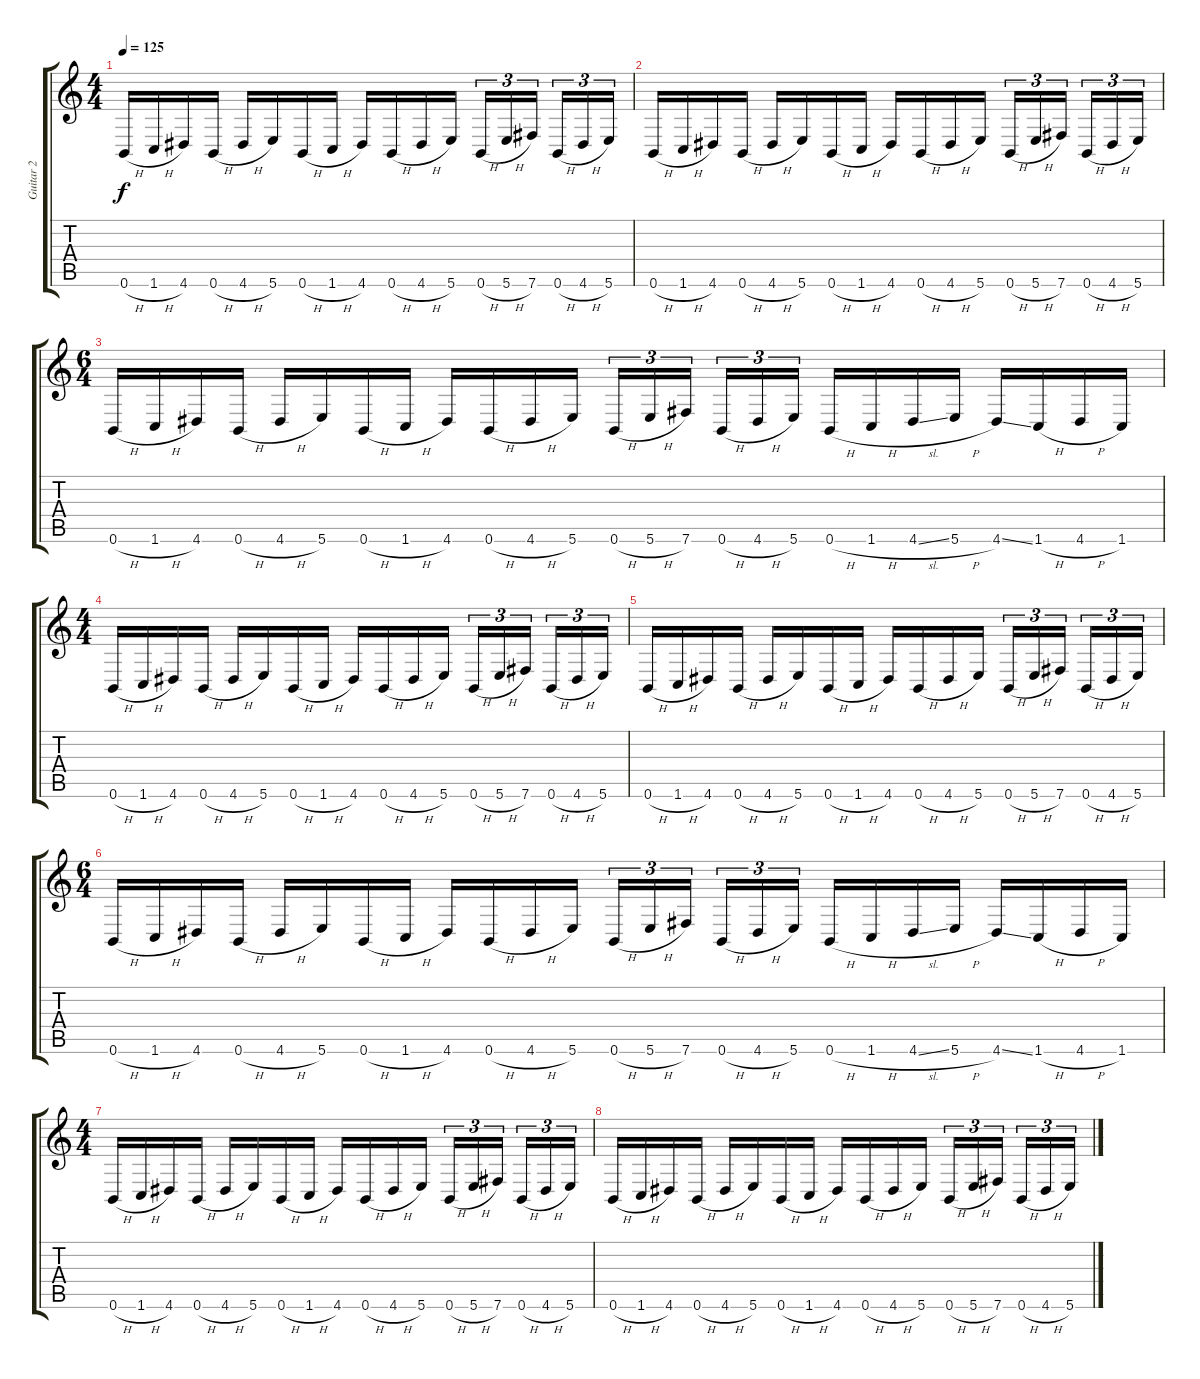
\track ("Guitar 2" "Guitar 2") {instrument distortionguitar}
\staff {score tabs}
\tuning (Db4 Ab3 E3 B2 Gb2 B1) {hide}
\ts (4 4)
\section ("" "")
\tempo 125
\clef g2
\ks c
0.6{h}.16{dy f balance 16} 1.6{h}.16 4.6.16 0.6{h}.16 4.6{h}.16 5.6.16 0.6{h}.16 1.6{h}.16 4.6.16 0.6{h}.16 4.6{h}.16 5.6.16 0.6{h}.16{tu (3 2)} 5.6{h}.16{tu (3 2)} 7.6.16{tu (3 2) beam splitsecondary} 0.6{h}.16{tu (3 2)} 4.6{h}.16{tu (3 2)} 5.6.16{tu (3 2)} |
0.6{h}.16 1.6{h}.16 4.6.16 0.6{h}.16 4.6{h}.16 5.6.16 0.6{h}.16 1.6{h}.16 4.6.16 0.6{h}.16 4.6{h}.16 5.6.16 0.6{h}.16{tu (3 2)} 5.6{h}.16{tu (3 2)} 7.6.16{tu (3 2) beam splitsecondary} 0.6{h}.16{tu (3 2)} 4.6{h}.16{tu (3 2)} 5.6.16{tu (3 2)} |
\ts (6 4)
0.6{h}.16 1.6{h}.16 4.6.16 0.6{h}.16 4.6{h}.16 5.6.16 0.6{h}.16 1.6{h}.16 4.6.16 0.6{h}.16 4.6{h}.16 5.6.16 0.6{h}.16{tu (3 2)} 5.6{h}.16{tu (3 2)} 7.6.16{tu (3 2) beam splitsecondary} 0.6{h}.16{tu (3 2)} 4.6{h}.16{tu (3 2)} 5.6.16{tu (3 2) beam splitsecondary} 0.6{h}.16 1.6{h}.16 4.6{sl}.16 5.6{h}.16 4.6{ss}.16 1.6{h}.16 4.6{h}.16 1.6.16 |
\ts (4 4)
0.6{h}.16 1.6{h}.16 4.6.16 0.6{h}.16 4.6{h}.16 5.6.16 0.6{h}.16 1.6{h}.16 4.6.16 0.6{h}.16 4.6{h}.16 5.6.16 0.6{h}.16{tu (3 2)} 5.6{h}.16{tu (3 2)} 7.6.16{tu (3 2) beam splitsecondary} 0.6{h}.16{tu (3 2)} 4.6{h}.16{tu (3 2)} 5.6.16{tu (3 2)} |
0.6{h}.16 1.6{h}.16 4.6.16 0.6{h}.16 4.6{h}.16 5.6.16 0.6{h}.16 1.6{h}.16 4.6.16 0.6{h}.16 4.6{h}.16 5.6.16 0.6{h}.16{tu (3 2)} 5.6{h}.16{tu (3 2)} 7.6.16{tu (3 2) beam splitsecondary} 0.6{h}.16{tu (3 2)} 4.6{h}.16{tu (3 2)} 5.6.16{tu (3 2)} |
\ts (6 4)
0.6{h}.16 1.6{h}.16 4.6.16 0.6{h}.16 4.6{h}.16 5.6.16 0.6{h}.16 1.6{h}.16 4.6.16 0.6{h}.16 4.6{h}.16 5.6.16 0.6{h}.16{tu (3 2)} 5.6{h}.16{tu (3 2)} 7.6.16{tu (3 2) beam splitsecondary} 0.6{h}.16{tu (3 2)} 4.6{h}.16{tu (3 2)} 5.6.16{tu (3 2) beam splitsecondary} 0.6{h}.16 1.6{h}.16 4.6{sl}.16 5.6{h}.16 4.6{ss}.16 1.6{h}.16 4.6{h}.16 1.6.16 |
\ts (4 4)
0.6{h}.16 1.6{h}.16 4.6.16 0.6{h}.16 4.6{h}.16 5.6.16 0.6{h}.16 1.6{h}.16 4.6.16 0.6{h}.16 4.6{h}.16 5.6.16 0.6{h}.16{tu (3 2)} 5.6{h}.16{tu (3 2)} 7.6.16{tu (3 2) beam splitsecondary} 0.6{h}.16{tu (3 2)} 4.6{h}.16{tu (3 2)} 5.6.16{tu (3 2)} |
0.6{h}.16 1.6{h}.16 4.6.16 0.6{h}.16 4.6{h}.16 5.6.16 0.6{h}.16 1.6{h}.16 4.6.16 0.6{h}.16 4.6{h}.16 5.6.16 0.6{h}.16{tu (3 2)} 5.6{h}.16{tu (3 2)} 7.6.16{tu (3 2) beam splitsecondary} 0.6{h}.16{tu (3 2)} 4.6{h}.16{tu (3 2)} 5.6.16{tu (3 2)}
